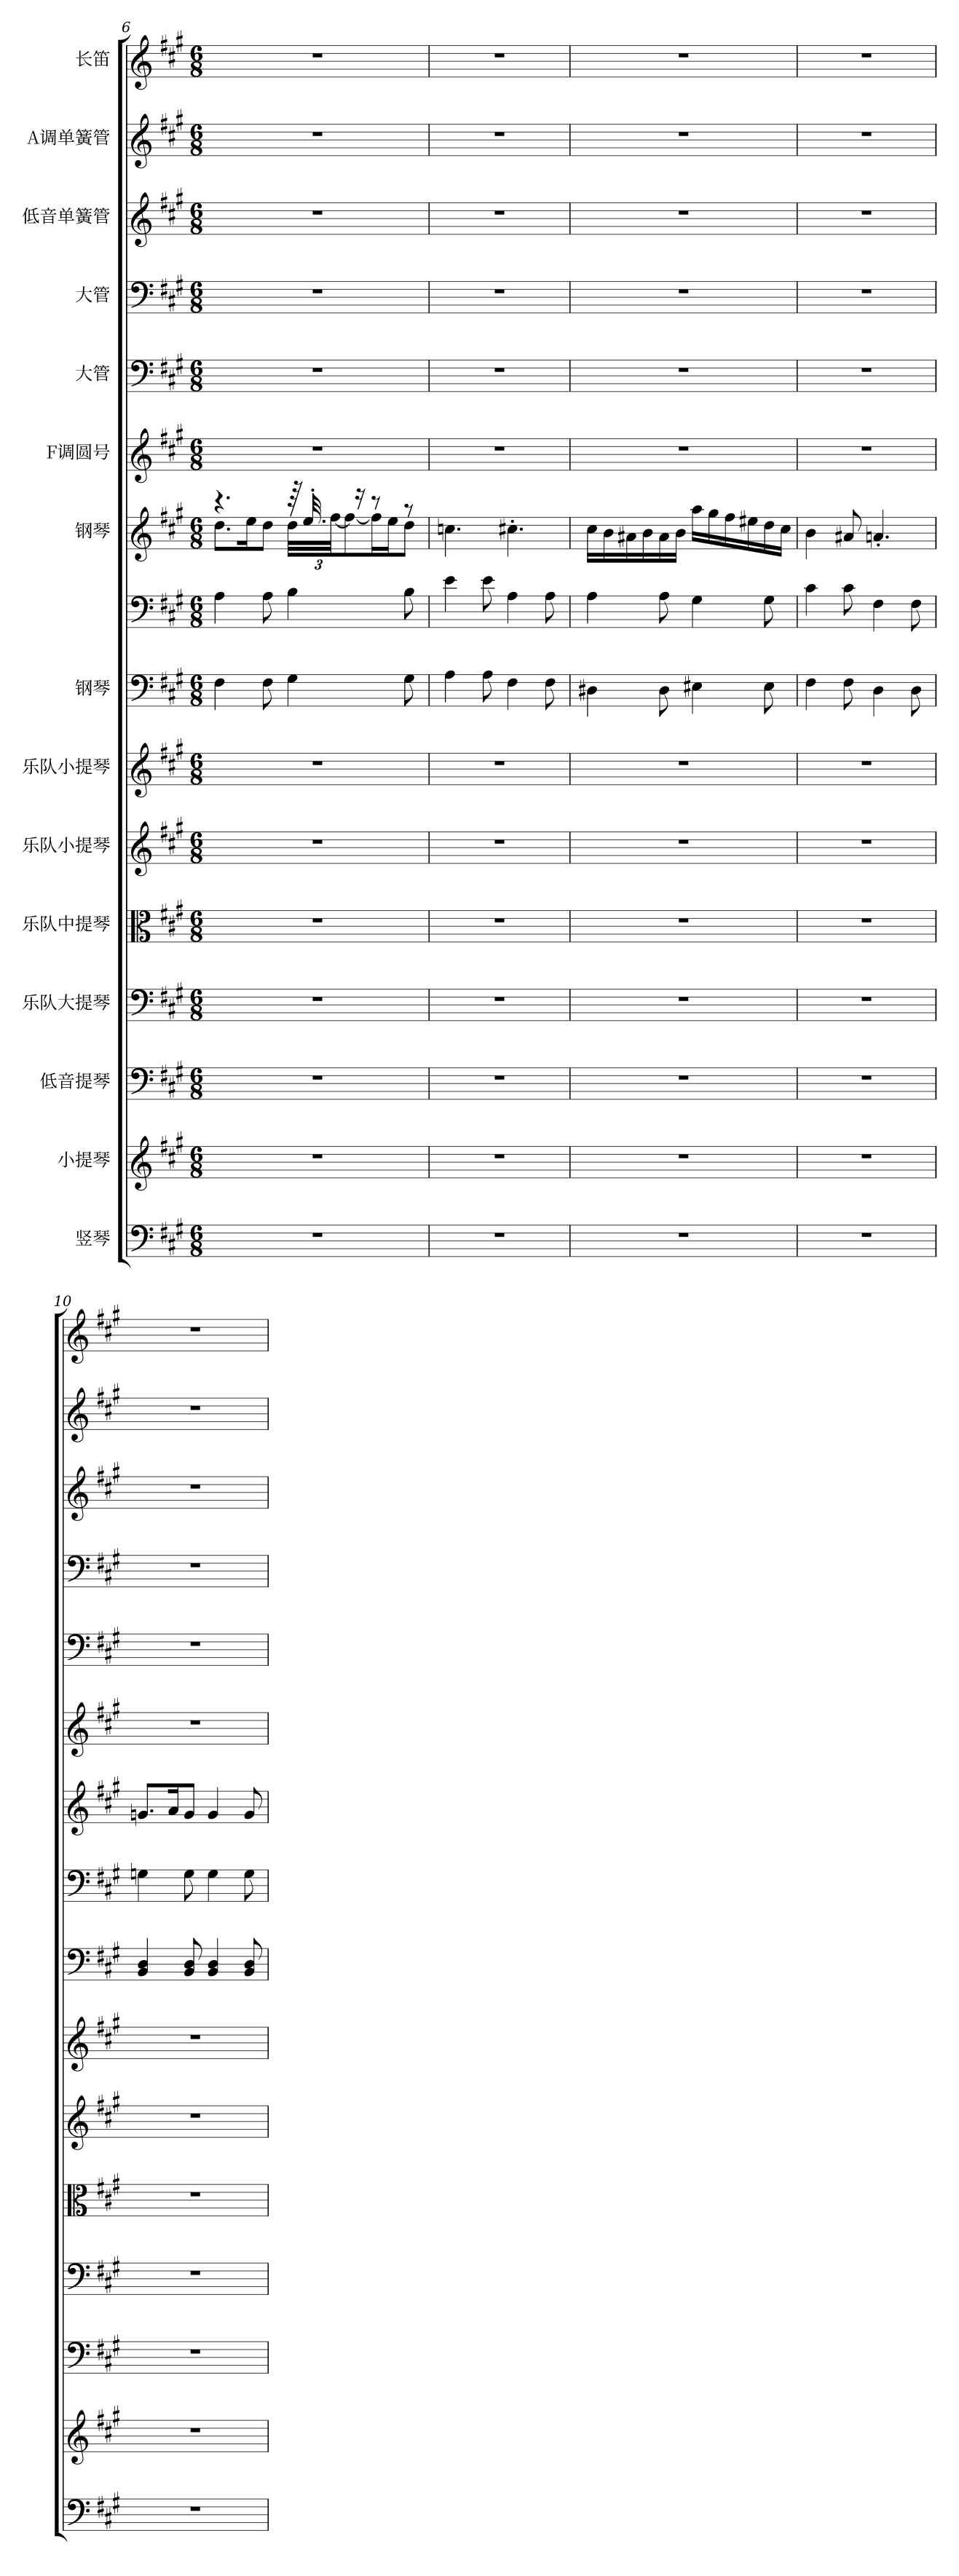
**kern	**kern	**kern	**kern	**kern	**kern	**kern	**kern	**kern	**kern	**kern	**kern	**kern	**kern	**kern	**kern
*part15	*part14	*part13	*part12	*part11	*part10	*part9	*part8	*part8	*part7	*part6	*part5	*part4	*part3	*part2	*part1
*staff16	*staff15	*staff14	*staff13	*staff12	*staff11	*staff10	*staff9	*staff8	*staff7	*staff6	*staff5	*staff4	*staff3	*staff2	*staff1
*I"竖琴	*I"小提琴	*I"低音提琴	*I"乐队大提琴	*I"乐队中提琴	*I"乐队小提琴	*I"乐队小提琴	*I"钢琴	*	*I"钢琴	*I"F调圆号	*I"大管	*I"大管	*I"低音单簧管	*I"A调单簧管	*I"长笛
!!LO:PB:g=z
*clefF4	*clefG2	*clefF4	*clefF4	*clefC3	*clefG2	*clefG2	*clefF4	*clefF4	*clefG2	*clefG2	*clefF4	*clefF4	*clefG2	*clefG2	*clefG2
*	*	*ITrd7c12	*	*	*	*	*	*	*	*ITrd4c7	*	*	*ITrd1c2	*ITrd1c2	*
*k[f#c#g#]	*k[f#c#g#]	*k[f#c#g#]	*k[f#c#g#]	*k[f#c#g#]	*k[f#c#g#]	*k[f#c#g#]	*k[f#c#g#]	*k[f#c#g#]	*k[f#c#g#]	*k[f#c#]	*k[f#c#g#]	*k[f#c#g#]	*k[f#]	*k[f#]	*k[f#c#g#]
*M6/8	*M6/8	*M6/8	*M6/8	*M6/8	*M6/8	*M6/8	*M6/8	*M6/8	*M6/8	*M6/8	*M6/8	*M6/8	*M6/8	*M6/8	*M6/8
=6	=6	=6	=6	=6	=6	=6	=6	=6	=6	=6	=6	=6	=6	=6	=6
*	*	*	*	*	*	*	*	*	*^	*	*	*	*	*	*
2.r	2.r	2.r	2.r	2.r	2.r	2.r	4F#\	4A\	4.r	8.dd\L	2.r	2.r	2.r	2.r	2.r	2.r
.	.	.	.	.	.	.	.	.	.	16ee\K	.	.	.	.	.	.
.	.	.	.	.	.	.	8F#\	8A\	.	8dd\J	.	.	.	.	.	.
*	*	*	*	*	*	*	*	*	*	*Xbrackettup	*	*	*	*	*	*
.	.	.	.	.	.	.	4G#\	4B\	64r	48dd\LLL	.	.	.	.	.	.
.	.	.	.	.	.	.	.	.	32.ee'/	.	.	.	.	.	.	.
.	.	.	.	.	.	.	.	.	.	[48ff#\JJ	.	.	.	.	.	.
.	.	.	.	.	.	.	.	.	.	12ff#\_	.	.	.	.	.	.
.	.	.	.	.	.	.	.	.	16r	.	.	.	.	.	.	.
.	.	.	.	.	.	.	.	.	8r	16ff#\L]	.	.	.	.	.	.
.	.	.	.	.	.	.	.	.	.	16ee\J	.	.	.	.	.	.
.	.	.	.	.	.	.	8G#\	8B\	8r	8dd\J	.	.	.	.	.	.
*	*	*	*	*	*	*	*	*	*v	*v	*	*	*	*	*	*
=7	=7	=7	=7	=7	=7	=7	=7	=7	=7	=7	=7	=7	=7	=7	=7
2.r	2.r	2.r	2.r	2.r	2.r	2.r	4A\	4e\	4.ccn\	2.r	2.r	2.r	2.r	2.r	2.r
.	.	.	.	.	.	.	8A\	8e\	.	.	.	.	.	.	.
.	.	.	.	.	.	.	4F#\	4A\	4.cc#X'\	.	.	.	.	.	.
.	.	.	.	.	.	.	8F#\	8A\	.	.	.	.	.	.	.
=8	=8	=8	=8	=8	=8	=8	=8	=8	=8	=8	=8	=8	=8	=8	=8
2.r	2.r	2.r	2.r	2.r	2.r	2.r	4D#X\	4A\	16cc#\LL	2.r	2.r	2.r	2.r	2.r	2.r
.	.	.	.	.	.	.	.	.	16b\	.	.	.	.	.	.
.	.	.	.	.	.	.	.	.	16a#X\	.	.	.	.	.	.
.	.	.	.	.	.	.	.	.	16b\	.	.	.	.	.	.
.	.	.	.	.	.	.	8D#\	8A\	16a#\	.	.	.	.	.	.
.	.	.	.	.	.	.	.	.	16b\JJ	.	.	.	.	.	.
.	.	.	.	.	.	.	4E#X\	4G#\	16aa\LL	.	.	.	.	.	.
.	.	.	.	.	.	.	.	.	16gg#\	.	.	.	.	.	.
.	.	.	.	.	.	.	.	.	16ff#\	.	.	.	.	.	.
.	.	.	.	.	.	.	.	.	16ee#X\	.	.	.	.	.	.
.	.	.	.	.	.	.	8E#\	8G#\	16dd\	.	.	.	.	.	.
.	.	.	.	.	.	.	.	.	16cc#\JJ	.	.	.	.	.	.
=9	=9	=9	=9	=9	=9	=9	=9	=9	=9	=9	=9	=9	=9	=9	=9
2.r	2.r	2.r	2.r	2.r	2.r	2.r	4F#\	4c#\	4b\	2.r	2.r	2.r	2.r	2.r	2.r
.	.	.	.	.	.	.	8F#\	8c#\	8a#X/	.	.	.	.	.	.
.	.	.	.	.	.	.	4D\	4F#\	4.an'/	.	.	.	.	.	.
.	.	.	.	.	.	.	8D\	8F#\	.	.	.	.	.	.	.
!!LO:PB:g=z
=10	=10	=10	=10	=10	=10	=10	=10	=10	=10	=10	=10	=10	=10	=10	=10
2.r	2.r	2.r	2.r	2.r	2.r	2.r	4BB/ 4D/	4Gn\	8.gn/L	2.r	2.r	2.r	2.r	2.r	2.r
.	.	.	.	.	.	.	.	.	16a/K	.	.	.	.	.	.
.	.	.	.	.	.	.	8BB/ 8D/	8G\	8g/J	.	.	.	.	.	.
.	.	.	.	.	.	.	4BB/ 4D/	4G\	4g/	.	.	.	.	.	.
.	.	.	.	.	.	.	8BB/ 8D/	8G\	8g/	.	.	.	.	.	.
=	=	=	=	=	=	=	=	=	=	=	=	=	=	=	=
*-	*-	*-	*-	*-	*-	*-	*-	*-	*-	*-	*-	*-	*-	*-	*-
